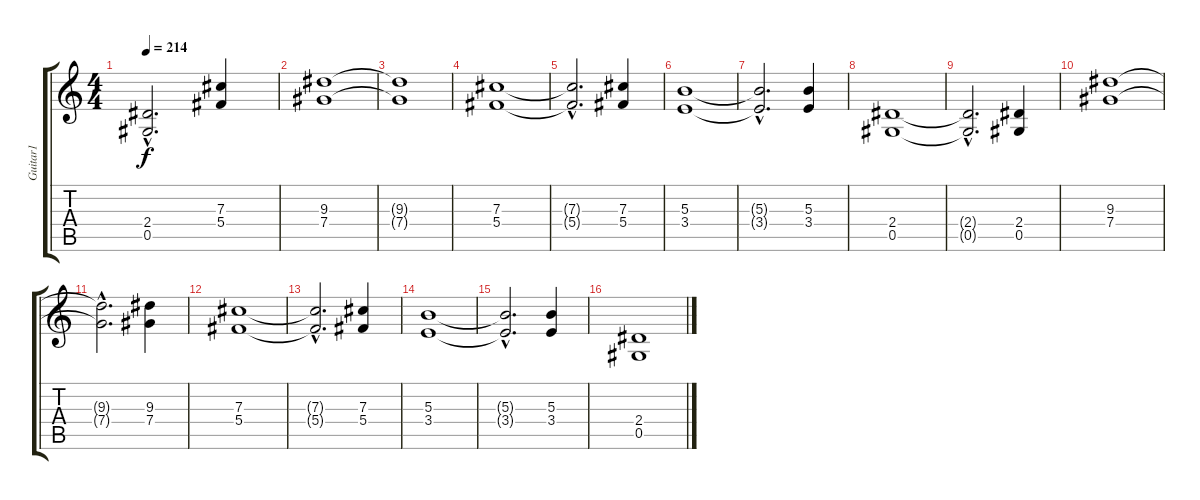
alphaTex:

\track ("Guitar1" "Guitar1") {instrument distortionguitar}
\staff {score tabs}
\tuning (Eb4 Bb3 Gb3 Db3 Ab2 Eb2) {hide}
\ts (4 4)
\tempo 214
\clef g2
\ks c
(2.4{hac t} 0.5{hac t}).2{d dy f} (7.3 5.4).4 |
(9.3 7.4).1 |
(9.3{t} 7.4{t}).1 |
(7.3 5.4).1 |
(7.3{hac t} 5.4{hac t}).2{d} (7.3 5.4).4 |
(5.3 3.4).1 |
(5.3{hac t} 3.4{hac t}).2{d} (5.3 3.4).4 |
(2.4 0.5).1 |
(2.4{hac t} 0.5{hac t}).2{d} (2.4 0.5).4 |
(9.3 7.4).1 |
(9.3{hac t} 7.4{hac t}).2{d} (9.3 7.4).4 |
(7.3 5.4).1 |
(7.3{hac t} 5.4{hac t}).2{d} (7.3 5.4).4 |
(5.3 3.4).1 |
(5.3{hac t} 3.4{hac t}).2{d} (5.3 3.4).4 |
(2.4 0.5).1
